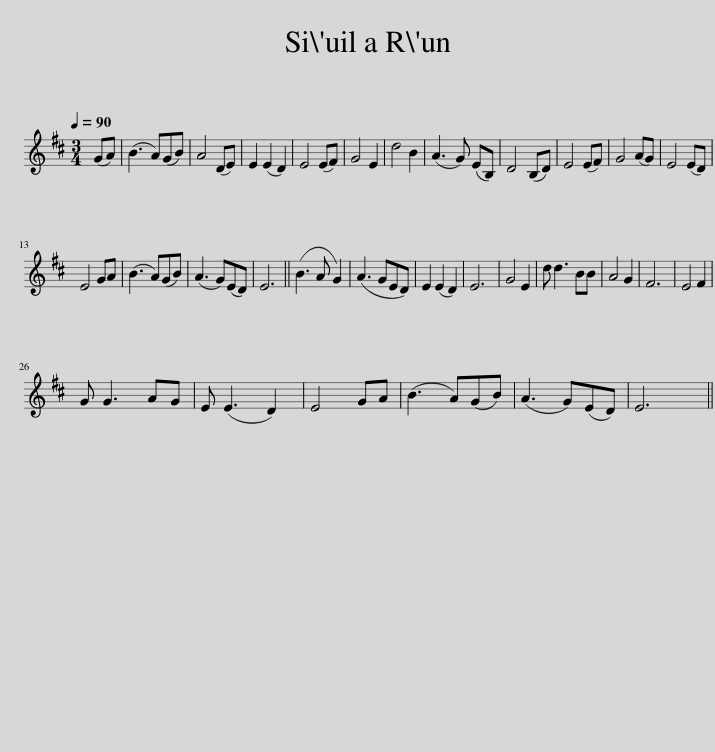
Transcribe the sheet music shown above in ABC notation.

X:1
L:1/8
Q:1/4=90
M:3/4
I:linebreak $
K:D
V:1 treble
V:1
 (GA) | (B3 A)(GB) | A4 (DE) | E2 (E2 D2) | E4 (EF) | %5
 G4 E2 | d4 B2 | (A3 G) (EB,) | D4 (B,D) | E4 (EF) | %10
 G4 (AG) | E4 (ED) |$ E4 GA | (B3 A)(GB) | (A3 G)(ED) | %15
 E6 || (B3 A G2) | (A3 GED) | E2 (E2 D2) | E6 | %20
 G4 E2 | d d3 BB | A4 G2 | F6 | E4 F2 |$ %25
 G G3 AG | E (E3 D2) | E4 GA | (B3 A)(GB) | (A3 G)(ED) | %30
 E6 || %31
